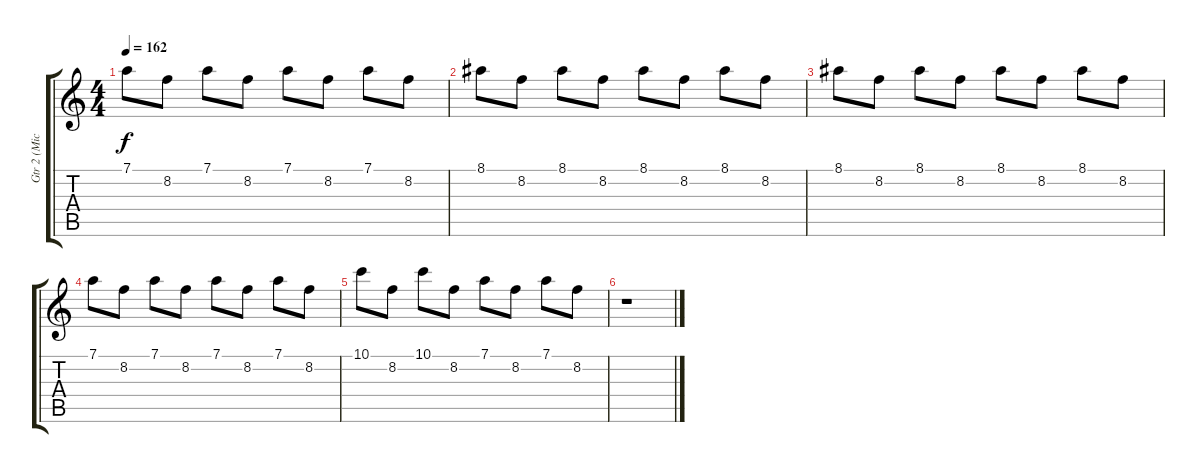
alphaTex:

\track ("Gtr 2 (Michael Padget)" "Gtr 2 (Mic") {instrument acousticguitarsteel}
\staff {score tabs}
\tuning (D4 A3 F3 C3 G2 C2) {hide}
\ts (4 4)
\tempo 162
\clef g2
\ks c
7.1.8{dy f} 8.2.8 7.1.8 8.2.8 7.1.8 8.2.8 7.1.8 8.2.8 |
8.1.8 8.2.8 8.1.8 8.2.8 8.1.8 8.2.8 8.1.8 8.2.8 |
8.1.8 8.2.8 8.1.8 8.2.8 8.1.8 8.2.8 8.1.8 8.2.8 |
7.1.8 8.2.8 7.1.8 8.2.8 7.1.8 8.2.8 7.1.8 8.2.8 |
10.1.8 8.2.8 10.1.8 8.2.8 7.1.8 8.2.8 7.1.8 8.2.8 |
r.1
